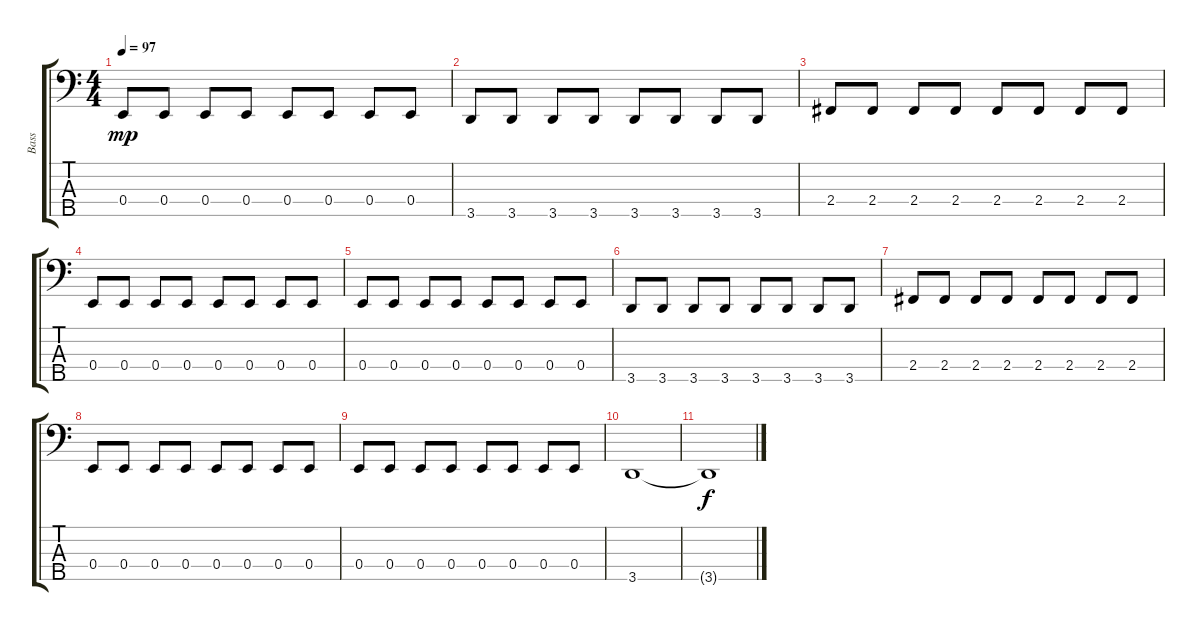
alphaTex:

\track ("Bass" "Bass") {instrument electricbassfinger}
\staff {score tabs}
\tuning (G2 D2 A1 E1 B0) {hide}
\ts (4 4)
\tempo 97
\clef f4
\ks c
0.4.8{dy mp} 0.4.8 0.4.8 0.4.8 0.4.8 0.4.8 0.4.8 0.4.8 |
3.5.8 3.5.8 3.5.8 3.5.8 3.5.8 3.5.8 3.5.8 3.5.8 |
2.4.8 2.4.8 2.4.8 2.4.8 2.4.8 2.4.8 2.4.8 2.4.8 |
0.4.8 0.4.8 0.4.8 0.4.8 0.4.8 0.4.8 0.4.8 0.4.8 |
0.4.8 0.4.8 0.4.8 0.4.8 0.4.8 0.4.8 0.4.8 0.4.8 |
3.5.8 3.5.8 3.5.8 3.5.8 3.5.8 3.5.8 3.5.8 3.5.8 |
2.4.8 2.4.8 2.4.8 2.4.8 2.4.8 2.4.8 2.4.8 2.4.8 |
0.4.8 0.4.8 0.4.8 0.4.8 0.4.8 0.4.8 0.4.8 0.4.8 |
0.4.8 0.4.8 0.4.8 0.4.8 0.4.8 0.4.8 0.4.8 0.4.8 |
3.5.1 |
3.5{t}.1{dy f}
